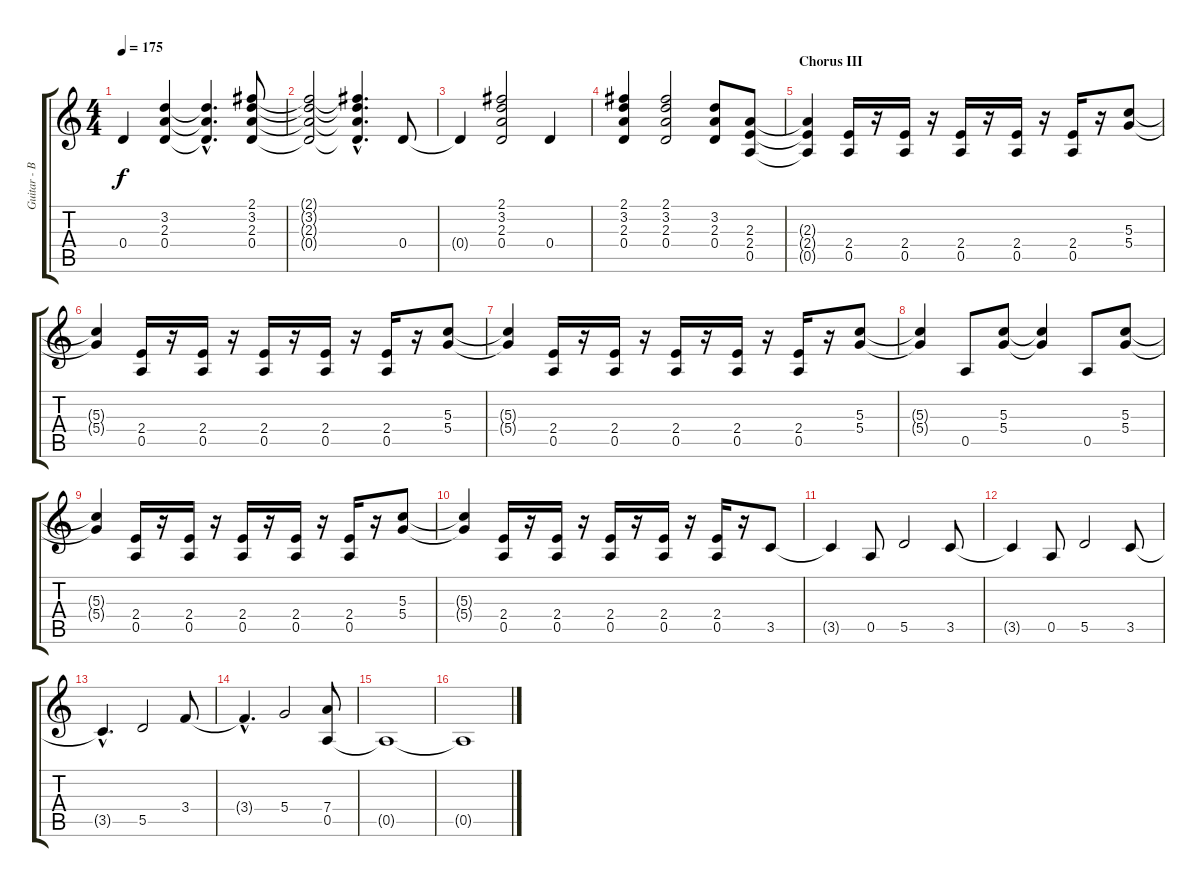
\track ("Guitar - Blackmore" "Guitar - B") {instrument distortionguitar}
\staff {score tabs}
\tuning (E4 B3 G3 D3 A2 E2) {hide}
\ts (4 4)
\tempo 175
\clef g2
\ks c
0.4.4{dy f} (3.2 2.3 0.4).4 (3.2{hac t} 2.3{hac t} 0.4{hac t}).4{d} (2.1 3.2 2.3 0.4).8 |
(2.1{t} 3.2{t} 2.3{t} 0.4{t}).2 (2.1{hac t} 3.2{hac t} 2.3{hac t} 0.4{hac t}).4{d} 0.4.8 |
0.4{t}.4 (2.1 3.2 2.3 0.4).2 0.4.4 |
(2.1 3.2 2.3 0.4).4 (2.1 3.2 2.3 0.4).2 (3.2 2.3 0.4).8 (2.3 2.4 0.5).8 |
\section ("" "Chorus III")
(2.3{t} 2.4{t} 0.5{t}).4 (2.4 0.5).16 r.16 (2.4 0.5).16 r.16 (2.4 0.5).16 r.16 (2.4 0.5).16 r.16 (2.4 0.5).16 r.16 (5.3 5.4).8 |
(5.3{t} 5.4{t}).4 (2.4 0.5).16 r.16 (2.4 0.5).16 r.16 (2.4 0.5).16 r.16 (2.4 0.5).16 r.16 (2.4 0.5).16 r.16 (5.3 5.4).8 |
(5.3{t} 5.4{t}).4 (2.4 0.5).16 r.16 (2.4 0.5).16 r.16 (2.4 0.5).16 r.16 (2.4 0.5).16 r.16 (2.4 0.5).16 r.16 (5.3 5.4).8 |
(5.3{t} 5.4{t}).4 0.5.8 (5.3 5.4).8 (5.3{t} 5.4{t}).4 0.5.8 (5.3 5.4).8 |
(5.3{t} 5.4{t}).4 (2.4 0.5).16 r.16 (2.4 0.5).16 r.16 (2.4 0.5).16 r.16 (2.4 0.5).16 r.16 (2.4 0.5).16 r.16 (5.3 5.4).8 |
(5.3{t} 5.4{t}).4 (2.4 0.5).16 r.16 (2.4 0.5).16 r.16 (2.4 0.5).16 r.16 (2.4 0.5).16 r.16 (2.4 0.5).16 r.16 3.5.8 |
3.5{t}.4 0.5.8 5.5.2 3.5.8 |
3.5{t}.4 0.5.8 5.5.2 3.5.8 |
3.5{hac t}.4{d} 5.5.2 3.4.8 |
3.4{hac t}.4{d} 5.4.2 (7.4 0.5).8 |
0.5{t}.1 |
0.5{t}.1
